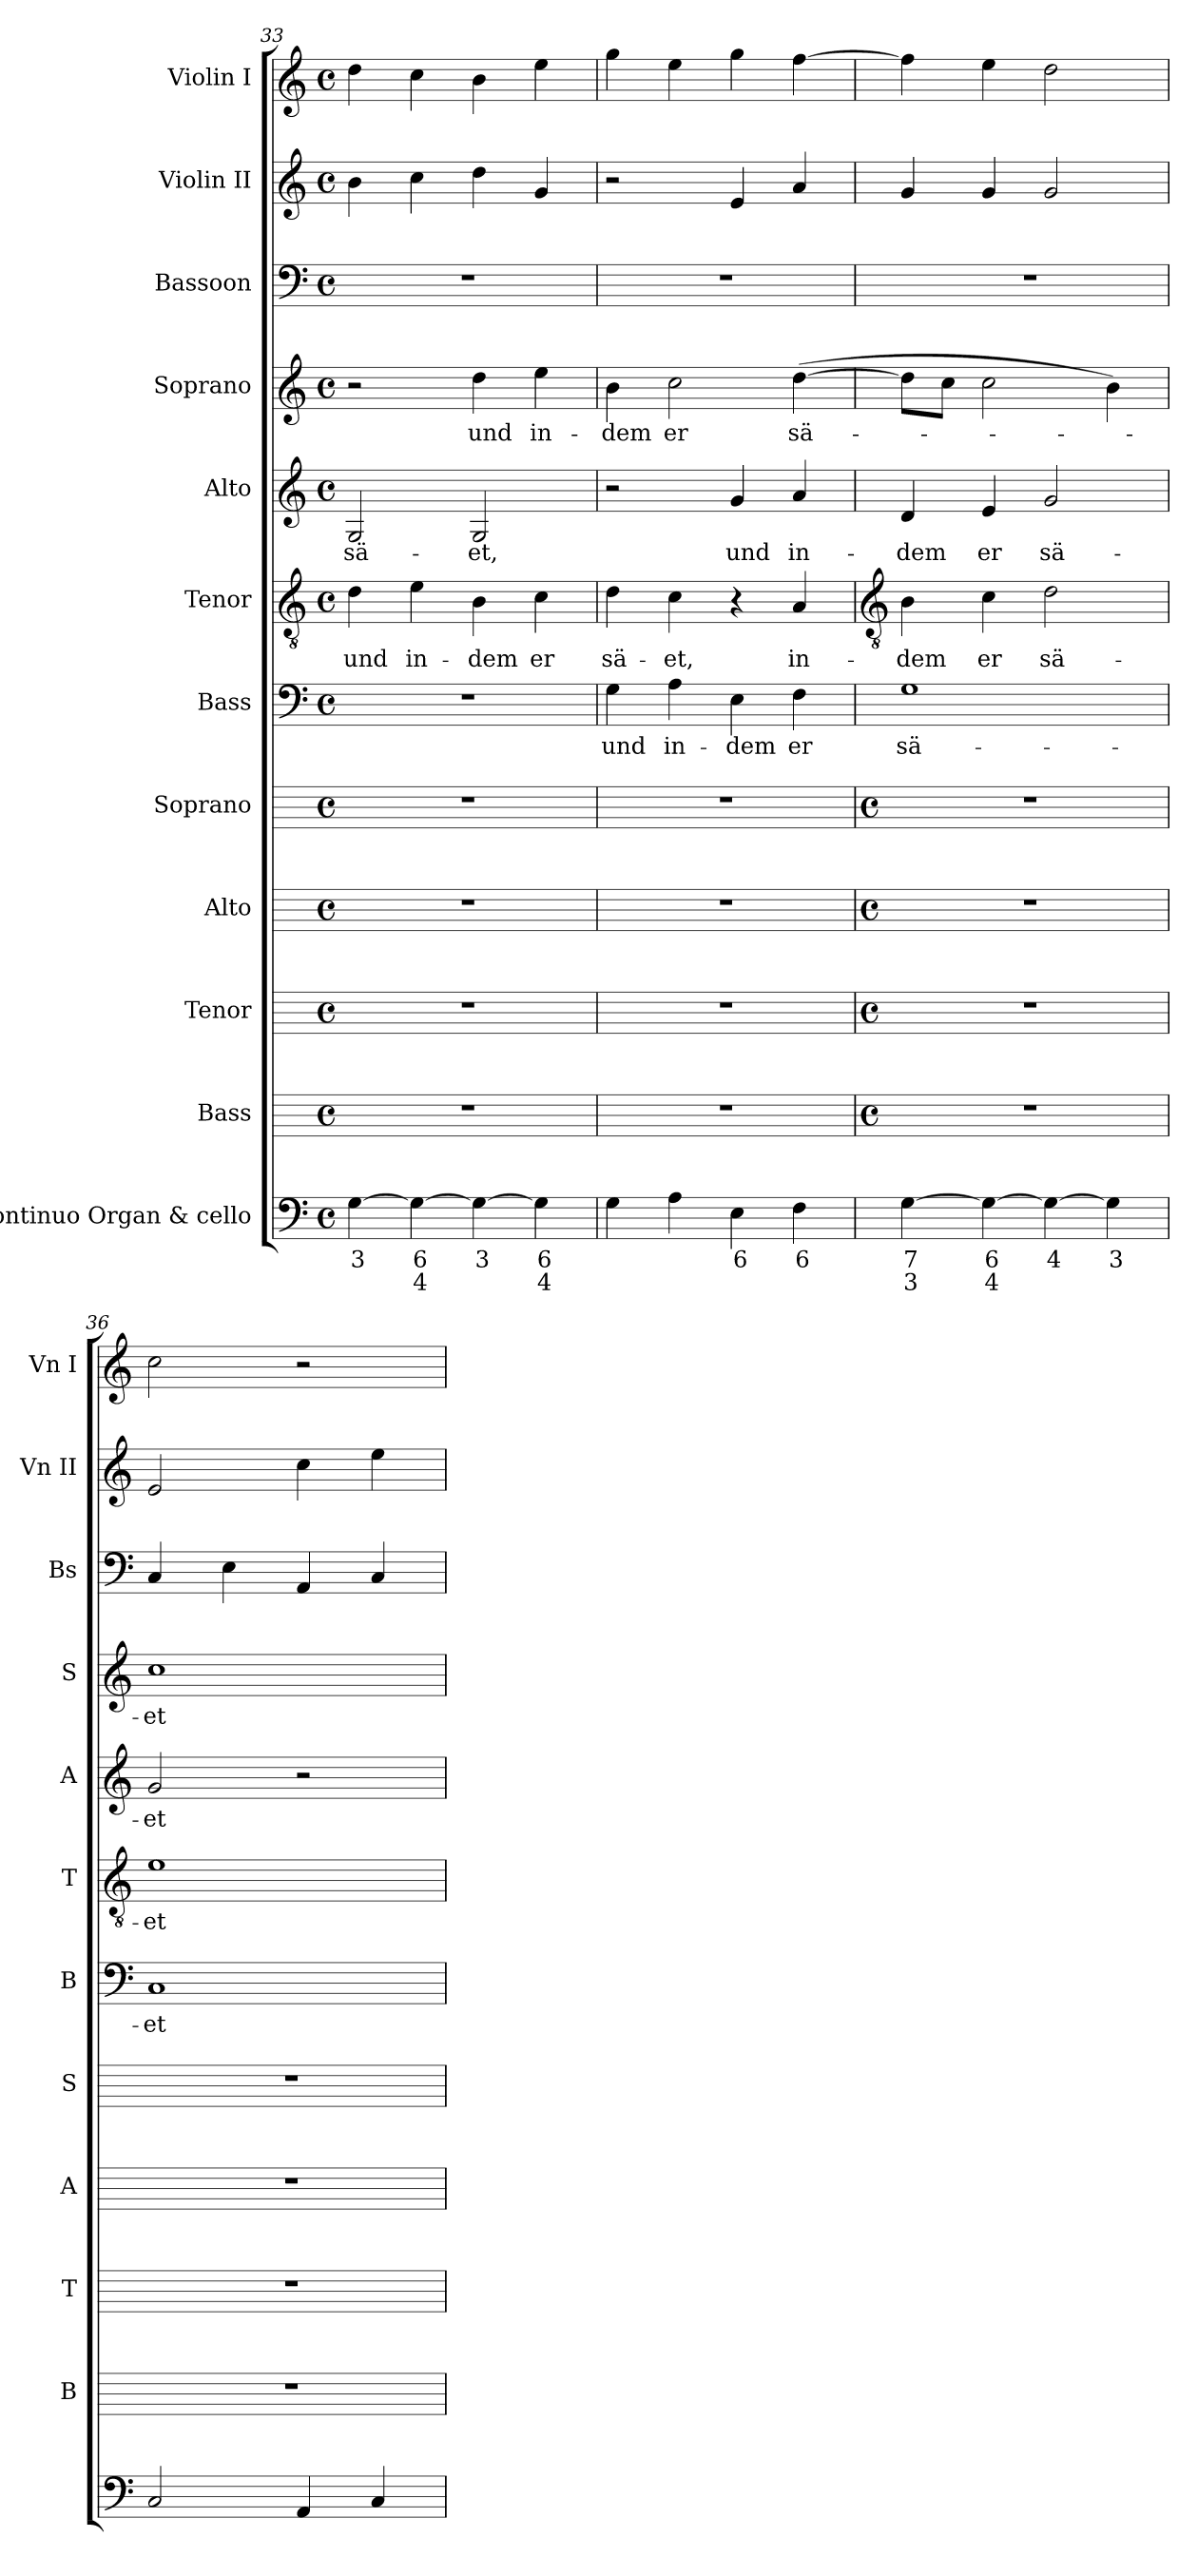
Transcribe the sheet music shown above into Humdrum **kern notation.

**kern	**text	**text	**kern	**kern	**kern	**kern	**kern	**text	**kern	**text	**kern	**text	**kern	**text	**kern	**kern	**kern
*part12	*part12	*part12	*part11	*part10	*part9	*part8	*part7	*part7	*part6	*part6	*part5	*part5	*part4	*part4	*part3	*part2	*part1
*staff12	*staff12	*staff12	*staff11	*staff10	*staff9	*staff8	*staff7	*staff7	*staff6	*staff6	*staff5	*staff5	*staff4	*staff4	*staff3	*staff2	*staff1
*I"Continuo Organ & cello	*	*	*I"Bass	*I"Tenor	*I"Alto	*I"Soprano	*I"Bass	*	*I"Tenor	*	*I"Alto	*	*I"Soprano	*	*I"Bassoon	*I"Violin II	*I"Violin I
*	*	*	*I'B	*I'T	*I'A	*I'S	*I'B	*	*I'T	*	*I'A	*	*I'S	*	*I'Bs	*I'Vn II	*I'Vn I
*clefF4	*	*	*	*	*	*	*clefF4	*	*clefGv2	*	*clefG2	*	*clefG2	*	*clefF4	*clefG2	*clefG2
*	*	*	*ITrd4c7	*ITrd4c7	*ITrd4c7	*ITrd4c7	*	*	*	*	*	*	*	*	*	*	*
*k[]	*	*	*	*	*	*	*k[]	*	*k[]	*	*k[]	*	*k[]	*	*k[]	*k[]	*k[]
*C:	*	*	*	*	*	*	*C:	*	*C:	*	*C:	*	*C:	*	*C:	*C:	*C:
*M4/4	*	*	*M4/4	*M4/4	*M4/4	*M4/4	*M4/4	*	*M4/4	*	*M4/4	*	*M4/4	*	*M4/4	*M4/4	*M4/4
*met(c)	*	*	*met(c)	*met(c)	*met(c)	*met(c)	*met(c)	*	*met(c)	*	*met(c)	*	*met(c)	*	*met(c)	*met(c)	*met(c)
=33	=33	=33	=33	=33	=33	=33	=33	=33	=33	=33	=33	=33	=33	=33	=33	=33	=33
!	!LO:LY:b	!	!	!	!	!	!	!	!	!LO:LY:b	!	!LO:LY:b	!	!	!	!	!
[4G	3	.	1r	1r	1r	1r	1r	.	4d	und	2G	sä-	2r	.	1r	4b	4dd
!	!LO:LY:b	!LO:LY:b	!	!	!	!	!	!	!	!LO:LY:b	!	!	!	!	!	!	!
4G_	6	4	.	.	.	.	.	.	4e	in-	.	.	.	.	.	4cc	4cc
!	!LO:LY:b	!	!	!	!	!	!	!	!	!LO:LY:b	!	!LO:LY:b	!	!LO:LY:b	!	!	!
4G_	3	.	.	.	.	.	.	.	4B	-dem	2G	-et,	4dd	und	.	4dd	4b
!	!LO:LY:b	!LO:LY:b	!	!	!	!	!	!	!	!LO:LY:b	!	!	!	!LO:LY:b	!	!	!
4G]	6	4	.	.	.	.	.	.	4c	er	.	.	4ee	in-	.	4g	4ee
=34	=34	=34	=34	=34	=34	=34	=34	=34	=34	=34	=34	=34	=34	=34	=34	=34	=34
!	!	!	!	!	!	!	!	!LO:LY:b	!	!LO:LY:b	!	!	!	!LO:LY:b	!	!	!
4G	.	.	1r	1r	1r	1r	4G	und	4d	sä-	2r	.	4b	-dem	1r	2r	4gg
!	!	!	!	!	!	!	!	!LO:LY:b	!	!LO:LY:b	!	!	!	!LO:LY:b	!	!	!
4A	.	.	.	.	.	.	4A	in-	4c	-et,	.	.	2cc	er	.	.	4ee
!	!LO:LY:b	!	!	!	!	!	!	!LO:LY:b	!	!	!	!LO:LY:b	!	!	!	!	!
4E	6	.	.	.	.	.	4E	-dem	4r	.	4g	und	.	.	.	4e	4gg
!	!LO:LY:b	!	!	!	!	!	!	!LO:LY:b	!	!LO:LY:b	!	!LO:LY:b	!	!LO:LY:b	!	!	!
4F	6	.	.	.	.	.	4F	er	4A	in-	4a	in-	(>[4dd	sä-	.	4a	[4ff
!!LO:LB:g=z
=35	=35	=35	=35	=35	=35	=35	=35	=35	=35	=35	=35	=35	=35	=35	=35	=35	=35
*	*	*	*	*	*	*	*	*	*clefGv2	*	*	*	*	*	*	*	*
*	*	*	*M4/4	*M4/4	*M4/4	*M4/4	*	*	*	*	*	*	*	*	*	*	*
*	*	*	*met(c)	*met(c)	*met(c)	*met(c)	*	*	*	*	*	*	*	*	*	*	*
!	!LO:LY:b	!LO:LY:b	!	!	!	!	!	!LO:LY:b	!	!LO:LY:b	!	!LO:LY:b	!	!	!	!	!
[4G	7	3	1r	1r	1r	1r	1G	sä-	4B	-dem	4d	-dem	8ddL]	.	1r	4g	4ff]
.	.	.	.	.	.	.	.	.	.	.	.	.	8ccJ	.	.	.	.
!	!LO:LY:b	!LO:LY:b	!	!	!	!	!	!	!	!LO:LY:b	!	!LO:LY:b	!	!	!	!	!
4G_	6	4	.	.	.	.	.	.	4c	er	4e	er	2cc	.	.	4g	4ee
!	!LO:LY:b	!	!	!	!	!	!	!	!	!LO:LY:b	!	!LO:LY:b	!	!	!	!	!
4G_	4	.	.	.	.	.	.	.	2d	sä-	2g	sä-	.	.	.	2g	2dd
!	!LO:LY:b	!	!	!	!	!	!	!	!	!	!	!	!	!	!	!	!
4G]	3	.	.	.	.	.	.	.	.	.	.	.	4b)	.	.	.	.
=36	=36	=36	=36	=36	=36	=36	=36	=36	=36	=36	=36	=36	=36	=36	=36	=36	=36
!	!	!	!	!	!	!	!	!LO:LY:b	!	!LO:LY:b	!	!LO:LY:b	!	!LO:LY:b	!	!	!
2C	.	.	1r	1r	1r	1r	1C	-et	1e	-et	2g	-et	1cc	et	4C	2e	2cc
.	.	.	.	.	.	.	.	.	.	.	.	.	.	.	4E	.	.
4AA	.	.	.	.	.	.	.	.	.	.	2r	.	.	.	4AA	4cc	2r
4C	.	.	.	.	.	.	.	.	.	.	.	.	.	.	4C	4ee	.
=	=	=	=	=	=	=	=	=	=	=	=	=	=	=	=	=	=
*-	*-	*-	*-	*-	*-	*-	*-	*-	*-	*-	*-	*-	*-	*-	*-	*-	*-
